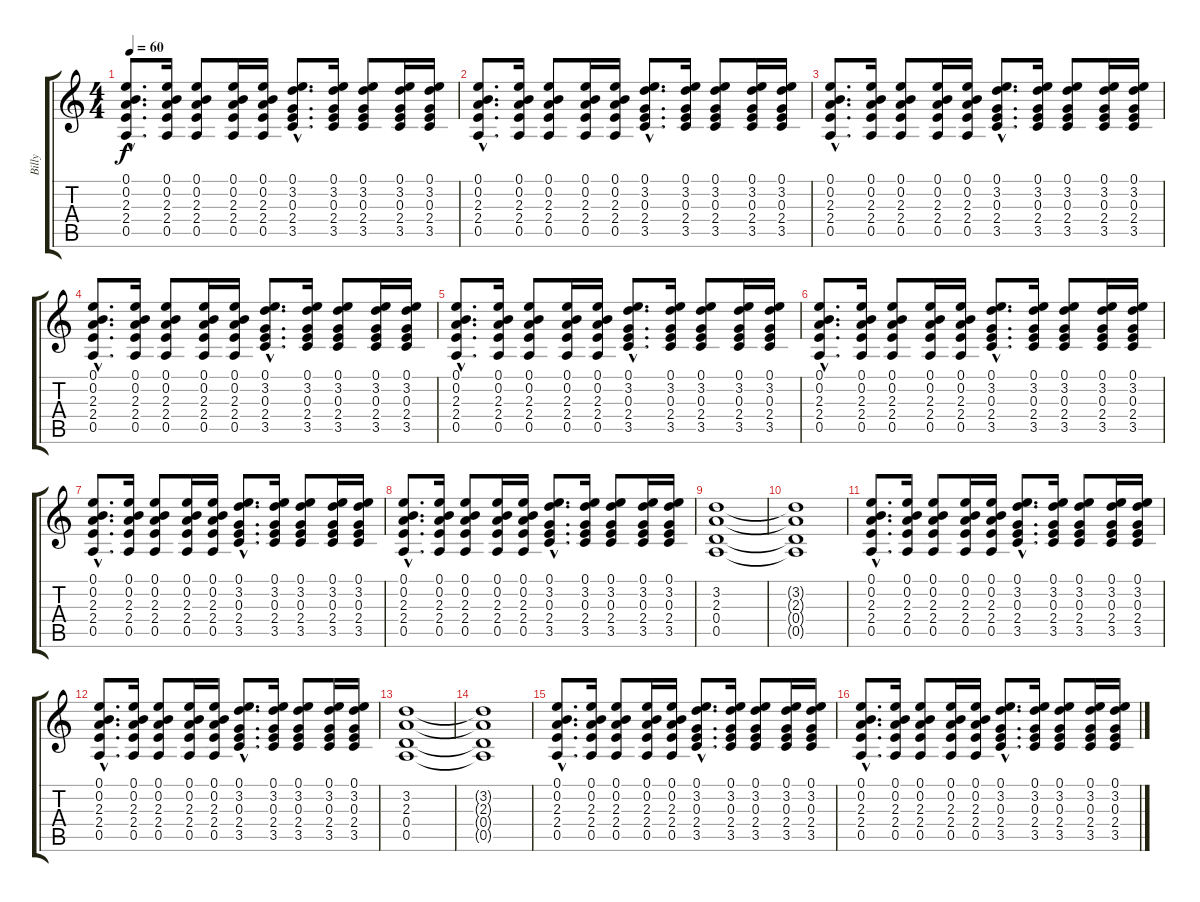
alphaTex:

\track ("Billy" "Billy") {instrument overdrivenguitar}
\staff {score tabs}
\tuning (E4 B3 G3 D3 A2 E2) {hide}
\ts (4 4)
\tempo 60
\clef g2
\ks c
(0.1{hac} 0.2{hac} 2.3{hac} 2.4{hac} 0.5{hac}).8{d dy f instrument overdrivenguitar} (0.1 0.2 2.3 2.4 0.5).16 (0.1 0.2 2.3 2.4 0.5).8 (0.1 0.2 2.3 2.4 0.5).16 (0.1 0.2 2.3 2.4 0.5).16 (0.1{hac} 3.2{hac} 0.3{hac} 2.4{hac} 3.5{hac}).8{d} (0.1 3.2 0.3 2.4 3.5).16 (0.1 3.2 0.3 2.4 3.5).8 (0.1 3.2 0.3 2.4 3.5).16 (0.1 3.2 0.3 2.4 3.5).16 |
(0.1{hac} 0.2{hac} 2.3{hac} 2.4{hac} 0.5{hac}).8{d} (0.1 0.2 2.3 2.4 0.5).16 (0.1 0.2 2.3 2.4 0.5).8 (0.1 0.2 2.3 2.4 0.5).16 (0.1 0.2 2.3 2.4 0.5).16 (0.1{hac} 3.2{hac} 0.3{hac} 2.4{hac} 3.5{hac}).8{d} (0.1 3.2 0.3 2.4 3.5).16 (0.1 3.2 0.3 2.4 3.5).8 (0.1 3.2 0.3 2.4 3.5).16 (0.1 3.2 0.3 2.4 3.5).16 |
(0.1{hac} 0.2{hac} 2.3{hac} 2.4{hac} 0.5{hac}).8{d} (0.1 0.2 2.3 2.4 0.5).16 (0.1 0.2 2.3 2.4 0.5).8 (0.1 0.2 2.3 2.4 0.5).16 (0.1 0.2 2.3 2.4 0.5).16 (0.1{hac} 3.2{hac} 0.3{hac} 2.4{hac} 3.5{hac}).8{d} (0.1 3.2 0.3 2.4 3.5).16 (0.1 3.2 0.3 2.4 3.5).8 (0.1 3.2 0.3 2.4 3.5).16 (0.1 3.2 0.3 2.4 3.5).16 |
(0.1{hac} 0.2{hac} 2.3{hac} 2.4{hac} 0.5{hac}).8{d} (0.1 0.2 2.3 2.4 0.5).16 (0.1 0.2 2.3 2.4 0.5).8 (0.1 0.2 2.3 2.4 0.5).16 (0.1 0.2 2.3 2.4 0.5).16 (0.1{hac} 3.2{hac} 0.3{hac} 2.4{hac} 3.5{hac}).8{d} (0.1 3.2 0.3 2.4 3.5).16 (0.1 3.2 0.3 2.4 3.5).8 (0.1 3.2 0.3 2.4 3.5).16 (0.1 3.2 0.3 2.4 3.5).16 |
(0.1{hac} 0.2{hac} 2.3{hac} 2.4{hac} 0.5{hac}).8{d} (0.1 0.2 2.3 2.4 0.5).16 (0.1 0.2 2.3 2.4 0.5).8 (0.1 0.2 2.3 2.4 0.5).16 (0.1 0.2 2.3 2.4 0.5).16 (0.1{hac} 3.2{hac} 0.3{hac} 2.4{hac} 3.5{hac}).8{d} (0.1 3.2 0.3 2.4 3.5).16 (0.1 3.2 0.3 2.4 3.5).8 (0.1 3.2 0.3 2.4 3.5).16 (0.1 3.2 0.3 2.4 3.5).16 |
(0.1{hac} 0.2{hac} 2.3{hac} 2.4{hac} 0.5{hac}).8{d} (0.1 0.2 2.3 2.4 0.5).16 (0.1 0.2 2.3 2.4 0.5).8 (0.1 0.2 2.3 2.4 0.5).16 (0.1 0.2 2.3 2.4 0.5).16 (0.1{hac} 3.2{hac} 0.3{hac} 2.4{hac} 3.5{hac}).8{d} (0.1 3.2 0.3 2.4 3.5).16 (0.1 3.2 0.3 2.4 3.5).8 (0.1 3.2 0.3 2.4 3.5).16 (0.1 3.2 0.3 2.4 3.5).16 |
(0.1{hac} 0.2{hac} 2.3{hac} 2.4{hac} 0.5{hac}).8{d} (0.1 0.2 2.3 2.4 0.5).16 (0.1 0.2 2.3 2.4 0.5).8 (0.1 0.2 2.3 2.4 0.5).16 (0.1 0.2 2.3 2.4 0.5).16 (0.1{hac} 3.2{hac} 0.3{hac} 2.4{hac} 3.5{hac}).8{d} (0.1 3.2 0.3 2.4 3.5).16 (0.1 3.2 0.3 2.4 3.5).8 (0.1 3.2 0.3 2.4 3.5).16 (0.1 3.2 0.3 2.4 3.5).16 |
(0.1{hac} 0.2{hac} 2.3{hac} 2.4{hac} 0.5{hac}).8{d} (0.1 0.2 2.3 2.4 0.5).16 (0.1 0.2 2.3 2.4 0.5).8 (0.1 0.2 2.3 2.4 0.5).16 (0.1 0.2 2.3 2.4 0.5).16 (0.1{hac} 3.2{hac} 0.3{hac} 2.4{hac} 3.5{hac}).8{d} (0.1 3.2 0.3 2.4 3.5).16 (0.1 3.2 0.3 2.4 3.5).8 (0.1 3.2 0.3 2.4 3.5).16 (0.1 3.2 0.3 2.4 3.5).16 |
(3.2 2.3 0.4 0.5).1 |
(3.2{t} 2.3{t} 0.4{t} 0.5{t}).1 |
(0.1{hac} 0.2{hac} 2.3{hac} 2.4{hac} 0.5{hac}).8{d} (0.1 0.2 2.3 2.4 0.5).16 (0.1 0.2 2.3 2.4 0.5).8 (0.1 0.2 2.3 2.4 0.5).16 (0.1 0.2 2.3 2.4 0.5).16 (0.1{hac} 3.2{hac} 0.3{hac} 2.4{hac} 3.5{hac}).8{d} (0.1 3.2 0.3 2.4 3.5).16 (0.1 3.2 0.3 2.4 3.5).8 (0.1 3.2 0.3 2.4 3.5).16 (0.1 3.2 0.3 2.4 3.5).16 |
(0.1{hac} 0.2{hac} 2.3{hac} 2.4{hac} 0.5{hac}).8{d} (0.1 0.2 2.3 2.4 0.5).16 (0.1 0.2 2.3 2.4 0.5).8 (0.1 0.2 2.3 2.4 0.5).16 (0.1 0.2 2.3 2.4 0.5).16 (0.1{hac} 3.2{hac} 0.3{hac} 2.4{hac} 3.5{hac}).8{d} (0.1 3.2 0.3 2.4 3.5).16 (0.1 3.2 0.3 2.4 3.5).8 (0.1 3.2 0.3 2.4 3.5).16 (0.1 3.2 0.3 2.4 3.5).16 |
(3.2 2.3 0.4 0.5).1 |
(3.2{t} 2.3{t} 0.4{t} 0.5{t}).1 |
(0.1{hac} 0.2{hac} 2.3{hac} 2.4{hac} 0.5{hac}).8{d} (0.1 0.2 2.3 2.4 0.5).16 (0.1 0.2 2.3 2.4 0.5).8 (0.1 0.2 2.3 2.4 0.5).16 (0.1 0.2 2.3 2.4 0.5).16 (0.1{hac} 3.2{hac} 0.3{hac} 2.4{hac} 3.5{hac}).8{d} (0.1 3.2 0.3 2.4 3.5).16 (0.1 3.2 0.3 2.4 3.5).8 (0.1 3.2 0.3 2.4 3.5).16 (0.1 3.2 0.3 2.4 3.5).16 |
(0.1{hac} 0.2{hac} 2.3{hac} 2.4{hac} 0.5{hac}).8{d} (0.1 0.2 2.3 2.4 0.5).16 (0.1 0.2 2.3 2.4 0.5).8 (0.1 0.2 2.3 2.4 0.5).16 (0.1 0.2 2.3 2.4 0.5).16 (0.1{hac} 3.2{hac} 0.3{hac} 2.4{hac} 3.5{hac}).8{d} (0.1 3.2 0.3 2.4 3.5).16 (0.1 3.2 0.3 2.4 3.5).8 (0.1 3.2 0.3 2.4 3.5).16 (0.1 3.2 0.3 2.4 3.5).16
